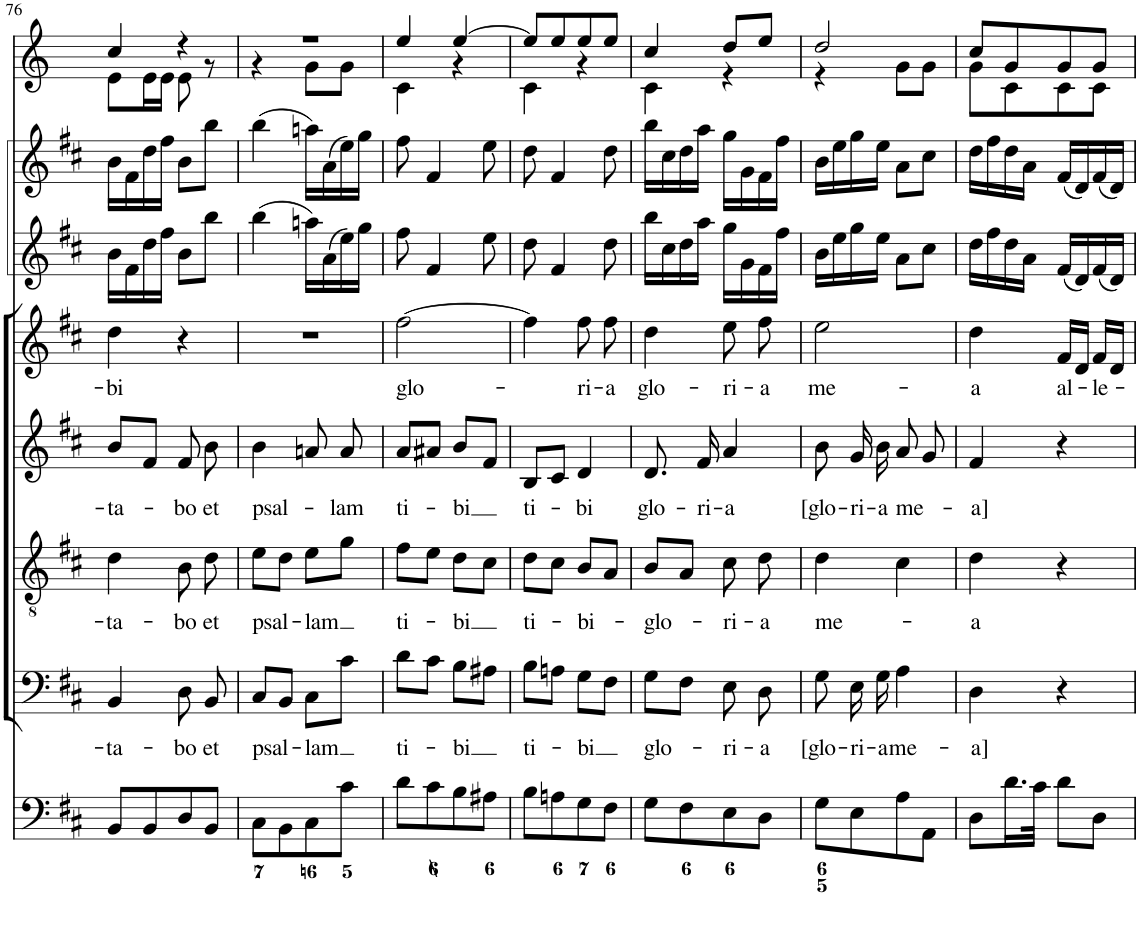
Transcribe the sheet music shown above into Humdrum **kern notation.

**kern	**kern	**text	**kern	**text	**kern	**text	**kern	**text	**kern	**kern	**kern
*part8	*part7	*part7	*part6	*part6	*part5	*part5	*part4	*part4	*part3	*part2	*part1
*staff8	*staff7	*staff7	*staff6	*staff6	*staff5	*staff5	*staff4	*staff4	*staff3	*staff2	*staff1
*I"Organ	*I"Voice	*	*I"Tenor	*	*I"Alto	*	*I"Voice	*	*I"Violin	*I"Violini	*I"Clarini in D
*	*	*	*	*	*	*	*	*	*I'Vln	*I'Vln	*
!!LO:PB:g=z
*clefF4	*clefF4	*	*clefGv2	*	*clefG2	*	*clefG2	*	*clefG2	*clefG2	*clefG2
*	*	*	*	*	*	*	*	*	*	*	*Trd-1c-2
*k[f#c#]	*k[f#c#]	*	*k[f#c#]	*	*k[f#c#]	*	*k[f#c#]	*	*k[f#c#]	*k[f#c#]	*k[]
*M2/4	*M2/4	*	*M2/4	*	*M2/4	*	*M2/4	*	*M2/4	*M2/4	*M2/4
=76	=76	=76	=76	=76	=76	=76	=76	=76	=76	=76	=76
!	!	!LO:LY:b	!	!LO:LY:b	!	!LO:LY:b	!	!LO:LY:b	!	!	!
*	*	*	*	*	*	*	*	*	*	*	*^
8BB/L	4BB/	-ta-	4d\	-ta-	8b/L	-ta-	4dd\	-bi	16b\LL	16b\LL	4cc/	8e\L
.	.	.	.	.	.	.	.	.	16f#\	16f#\	.	.
8BB/	.	.	.	.	8f#/J	.	.	.	16dd\	16dd\	.	16e\L
.	.	.	.	.	.	.	.	.	16ff#\JJ	16ff#\JJ	.	16e\JJ
!	!	!LO:LY:b	!	!LO:LY:b	!	!LO:LY:b	!	!	!	!	!	!
8D/	8D\	-bo	8B\	bo	8f#/	-bo	4r	.	8b\L	8b\L	4r	8e\
!	!	!LO:LY:b	!	!LO:LY:b	!	!LO:LY:b	!	!	!	!	!	!
8BB/J	8BB/	et	8d\	et	8b\	et	.	.	8bb\J	8bb\J	.	8r
=77	=77	=77	=77	=77	=77	=77	=77	=77	=77	=77	=77	=77
!	!	!LO:LY:b	!	!LO:LY:b	!	!LO:LY:b	!	!	!	!	!	!
8C#\L	8C#/L	psal-	8e\L	psal-	4b\	psal-	2r	.	(4bb\	(4bb\	2r	4r
8BB\	8BB/J	.	8d\J	.	.	.	.	.	.	.	.	.
!	!	!LO:LY:b	!	!LO:LY:b	!	!	!	!	!	!	!	!
8C#\	8C#\L	-lam	8e\L	-lam	8an/	.	.	.	16aan\LL)	16aan\LL)	.	8g\L
.	.	.	.	.	.	.	.	.	(16a\	(16a\	.	.
!	!	!	!	!	!	!LO:LY:b	!	!	!	!	!	!
8c#\J	8c#\J	.	8g\J	.	8a/	-lam	.	.	16ee\)	16ee\)	.	8g\J
.	.	.	.	.	.	.	.	.	16gg\JJ	16gg\JJ	.	.
=78	=78	=78	=78	=78	=78	=78	=78	=78	=78	=78	=78	=78
!	!	!LO:LY:b	!	!LO:LY:b	!	!LO:LY:b	!	!LO:LY:b	!	!	!	!
8d\L	8d\L	ti-	8f#\L	ti-	8a/L	ti-	[2ff#\	glo-	8ff#\	8ff#\	4ee/	4c\
8c#\	8c#\J	.	8e\J	.	8a#X/J	.	.	.	4f#/	4f#/	.	.
!	!	!LO:LY:b	!	!LO:LY:b	!	!LO:LY:b	!	!	!	!	!	!
8B\	8B\L	-bi	8d\L	-bi	8b/L	-bi	.	.	.	.	[4ee/	4r
8A#X\J	8A#X\J	.	8c#\J	.	8f#/J	.	.	.	8ee\	8ee\	.	.
=79	=79	=79	=79	=79	=79	=79	=79	=79	=79	=79	=79	=79
!	!	!LO:LY:b	!	!LO:LY:b	!	!LO:LY:b	!	!	!	!	!	!
8B\L	8B\L	ti-	8d\L	ti-	8B/L	ti-	4ff#\]	.	8dd\	8dd\	8ee/L]	4c\
8An\	8An\J	.	8c#\J	.	8c#/J	.	.	.	4f#/	4f#/	8ee/	.
!	!	!LO:LY:b	!	!LO:LY:b	!	!LO:LY:b	!	!LO:LY:b	!	!	!	!
8G\	8G\L	-bi	8B/L	-bi-	4d/	-bi	8ff#\	-ri-	.	.	8ee/	4r
!	!	!	!	!	!	!	!	!LO:LY:b	!	!	!	!
8F#\J	8F#\J	.	8A/J	.	.	.	8ff#\	-a	8dd\	8dd\	8ee/J	.
=80	=80	=80	=80	=80	=80	=80	=80	=80	=80	=80	=80	=80
!	!	!LO:LY:b	!	!LO:LY:b	!	!LO:LY:b	!	!LO:LY:b	!	!	!	!
8G\L	8G\L	glo-	8B/L	-glo-	8.d/	glo-	4dd\	glo-	16bb\LL	16bb\LL	4cc/	4c\
.	.	.	.	.	.	.	.	.	16cc#\	16cc#\	.	.
8F#\	8F#\J	.	8A/J	.	.	.	.	.	16dd\	16dd\	.	.
!	!	!	!	!	!	!LO:LY:b	!	!	!	!	!	!
.	.	.	.	.	16f#/	-ri-	.	.	16aa\JJ	16aa\JJ	.	.
!	!	!LO:LY:b	!	!LO:LY:b	!	!LO:LY:b	!	!LO:LY:b	!	!	!	!
8E\	8E\	-ri-	8c#\	-ri-	4a/	-a	8ee\	-ri-	16gg\LL	16gg\LL	8dd/L	4r
.	.	.	.	.	.	.	.	.	16g\	16g\	.	.
!	!	!LO:LY:b	!	!LO:LY:b	!	!	!	!LO:LY:b	!	!	!	!
8D\J	8D\	-a	8d\	-a	.	.	8ff#\	-a	16f#\	16f#\	8ee/J	.
.	.	.	.	.	.	.	.	.	16ff#\JJ	16ff#\JJ	.	.
=81	=81	=81	=81	=81	=81	=81	=81	=81	=81	=81	=81	=81
!	!	!LO:LY:b	!	!LO:LY:b	!	!LO:LY:b	!	!LO:LY:b	!	!	!	!
8G\L	8G\	[glo-	4d\	me-	8b\	[glo-	2ee\	me-	16b\LL	16b\LL	2dd/	4r
.	.	.	.	.	.	.	.	.	16ee\	16ee\	.	.
!	!	!LO:LY:b	!	!	!	!LO:LY:b	!	!	!	!	!	!
8E\	16E\	-ri-	.	.	16g/	-ri-	.	.	16gg\	16gg\	.	.
!	!	!LO:LY:b	!	!	!	!LO:LY:b	!	!	!	!	!	!
.	16G\	-a	.	.	16b\	-a	.	.	16ee\JJ	16ee\JJ	.	.
!	!	!LO:LY:b	!	!	!	!LO:LY:b	!	!	!	!	!	!
8A\	4A\	me-	4c#\	.	8a/	me-	.	.	8a\L	8a\L	.	8g\L
8AA\J	.	.	.	.	8g/	.	.	.	8cc#\J	8cc#\J	.	8g\J
=82	=82	=82	=82	=82	=82	=82	=82	=82	=82	=82	=82	=82
!	!	!LO:LY:b	!	!LO:LY:b	!	!LO:LY:b	!	!LO:LY:b	!	!	!	!
8D\L	4D\	-a]	4d\	-a	4f#/	-a]	4dd\	-a	16dd\LL	16dd\LL	8cc/L	8g\L
.	.	.	.	.	.	.	.	.	16ff#\	16ff#\	.	.
16.d\L	.	.	.	.	.	.	.	.	16dd\	16dd\	8g/	8c\
.	.	.	.	.	.	.	.	.	16a\JJ	16a\JJ	.	.
32c#\JJk	.	.	.	.	.	.	.	.	.	.	.	.
!	!	!	!	!	!	!	!	!LO:LY:b	!	!	!	!
8d\L	4r	.	4r	.	4r	.	16f#/LL	al-	(16f#/LL	(16f#/LL	8g/	8c\
.	.	.	.	.	.	.	16d/JJ	.	16d/)	16d/)	.	.
!	!	!	!	!	!	!	!	!LO:LY:b	!	!	!	!
8D\J	.	.	.	.	.	.	16f#/LL	-le-	(16f#/	(16f#/	8g/J	8c\J
.	.	.	.	.	.	.	16d/JJ	.	16d/JJ)	16d/JJ)	.	.
*	*	*	*	*	*	*	*	*	*	*	*v	*v
=	=	=	=	=	=	=	=	=	=	=	=
*-	*-	*-	*-	*-	*-	*-	*-	*-	*-	*-	*-
